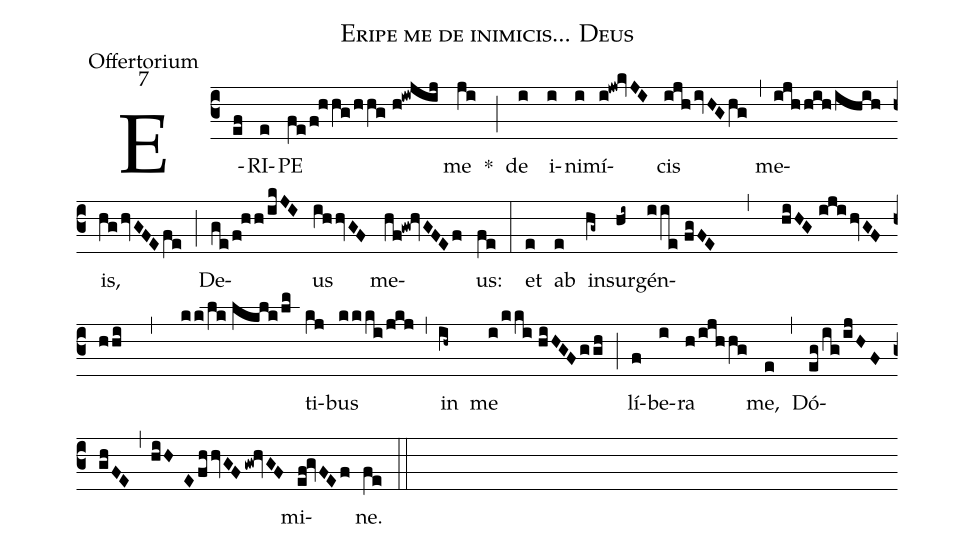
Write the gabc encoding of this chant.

name:Eripe me de inimicis... Deus;
office-part:Offertorium;
mode:7;
%%
(c3) E(ef)RI(e)PE(fe/f!hhg/hhg//h!iwjij) me(ji) *(;) de(i) i(i)ni(i)mí(i!jw!kvJI)cis(ijhivHGhg) (,) me(ijhhih/ihih)is,(hg/hvGFE/fe) (;) De(ge/f!hh/ikJI)us(ihhvGF) me(hf!gw!hvGFEf)us:(fe) (:) et(e) ab(e) in(hg~)sur(hi~)gén(iie//fgFE , hiHG//iji/hvGF/hhi , kk/lk//lklk/lm)ti(kj)bus(kkki/jkj) (,) in(ih~) me(i/kki//hiHGFggh) (;) lí(f)be(i)ra(h/ijhhg) me,(e) (,) Dó(eg/ig/ijHFghFE,hiHEfhhvGFgw!hvGF)mi(ef!gvFEf)ne.(fe) (::)
